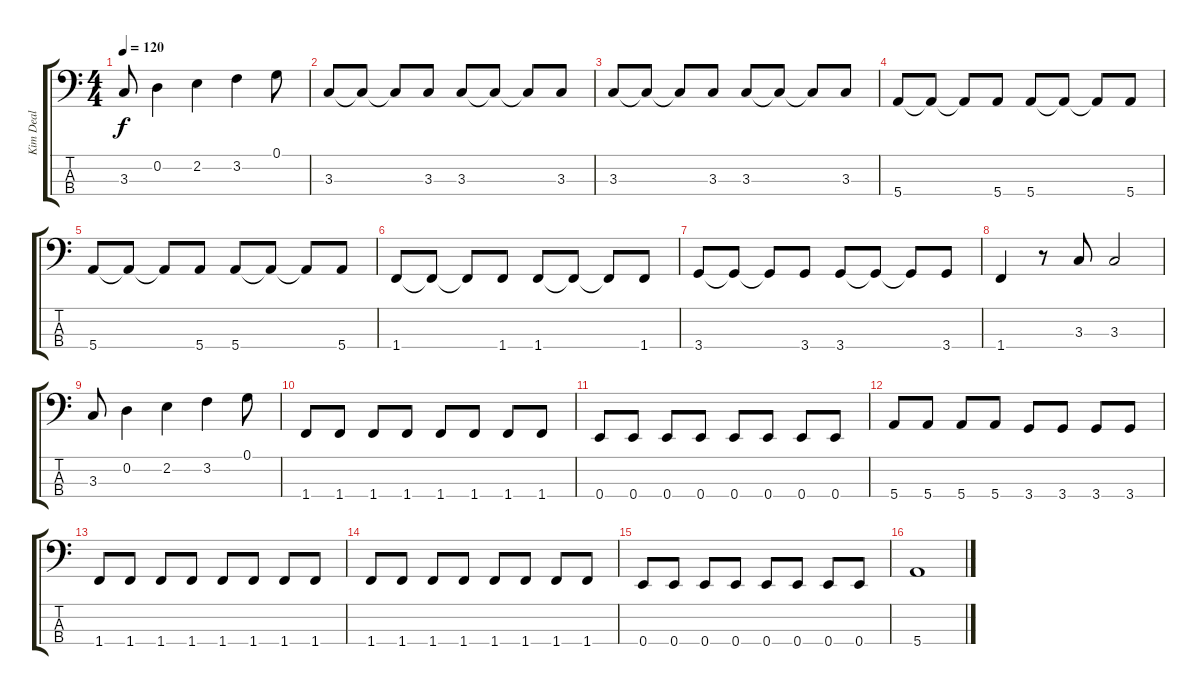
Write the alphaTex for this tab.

\track ("Kim Deal" "Kim Deal") {instrument electricbasspick}
\staff {score tabs}
\tuning (G2 D2 A1 E1) {hide}
\ts (4 4)
\tempo 120
\clef f4
\ks c
3.3.8{dy f} 0.2.4 2.2.4 3.2.4 0.1.8 |
3.3.8 3.3{t}.8 3.3{t}.8 3.3.8 3.3.8 3.3{t}.8 3.3{t}.8 3.3.8 |
3.3.8 3.3{t}.8 3.3{t}.8 3.3.8 3.3.8 3.3{t}.8 3.3{t}.8 3.3.8 |
5.4.8 5.4{t}.8 5.4{t}.8 5.4.8 5.4.8 5.4{t}.8 5.4{t}.8 5.4.8 |
5.4.8 5.4{t}.8 5.4{t}.8 5.4.8 5.4.8 5.4{t}.8 5.4{t}.8 5.4.8 |
1.4.8 1.4{t}.8 1.4{t}.8 1.4.8 1.4.8 1.4{t}.8 1.4{t}.8 1.4.8 |
3.4.8 3.4{t}.8 3.4{t}.8 3.4.8 3.4.8 3.4{t}.8 3.4{t}.8 3.4.8 |
1.4.4 r.8 3.3.8 3.3.2 |
3.3.8 0.2.4 2.2.4 3.2.4 0.1.8 |
\section ("" "")
1.4.8 1.4.8 1.4.8 1.4.8 1.4.8 1.4.8 1.4.8 1.4.8 |
0.4.8 0.4.8 0.4.8 0.4.8 0.4.8 0.4.8 0.4.8 0.4.8 |
5.4.8 5.4.8 5.4.8 5.4.8 3.4.8 3.4.8 3.4.8 3.4.8 |
1.4.8 1.4.8 1.4.8 1.4.8 1.4.8 1.4.8 1.4.8 1.4.8 |
1.4.8 1.4.8 1.4.8 1.4.8 1.4.8 1.4.8 1.4.8 1.4.8 |
0.4.8 0.4.8 0.4.8 0.4.8 0.4.8 0.4.8 0.4.8 0.4.8 |
5.4.1
